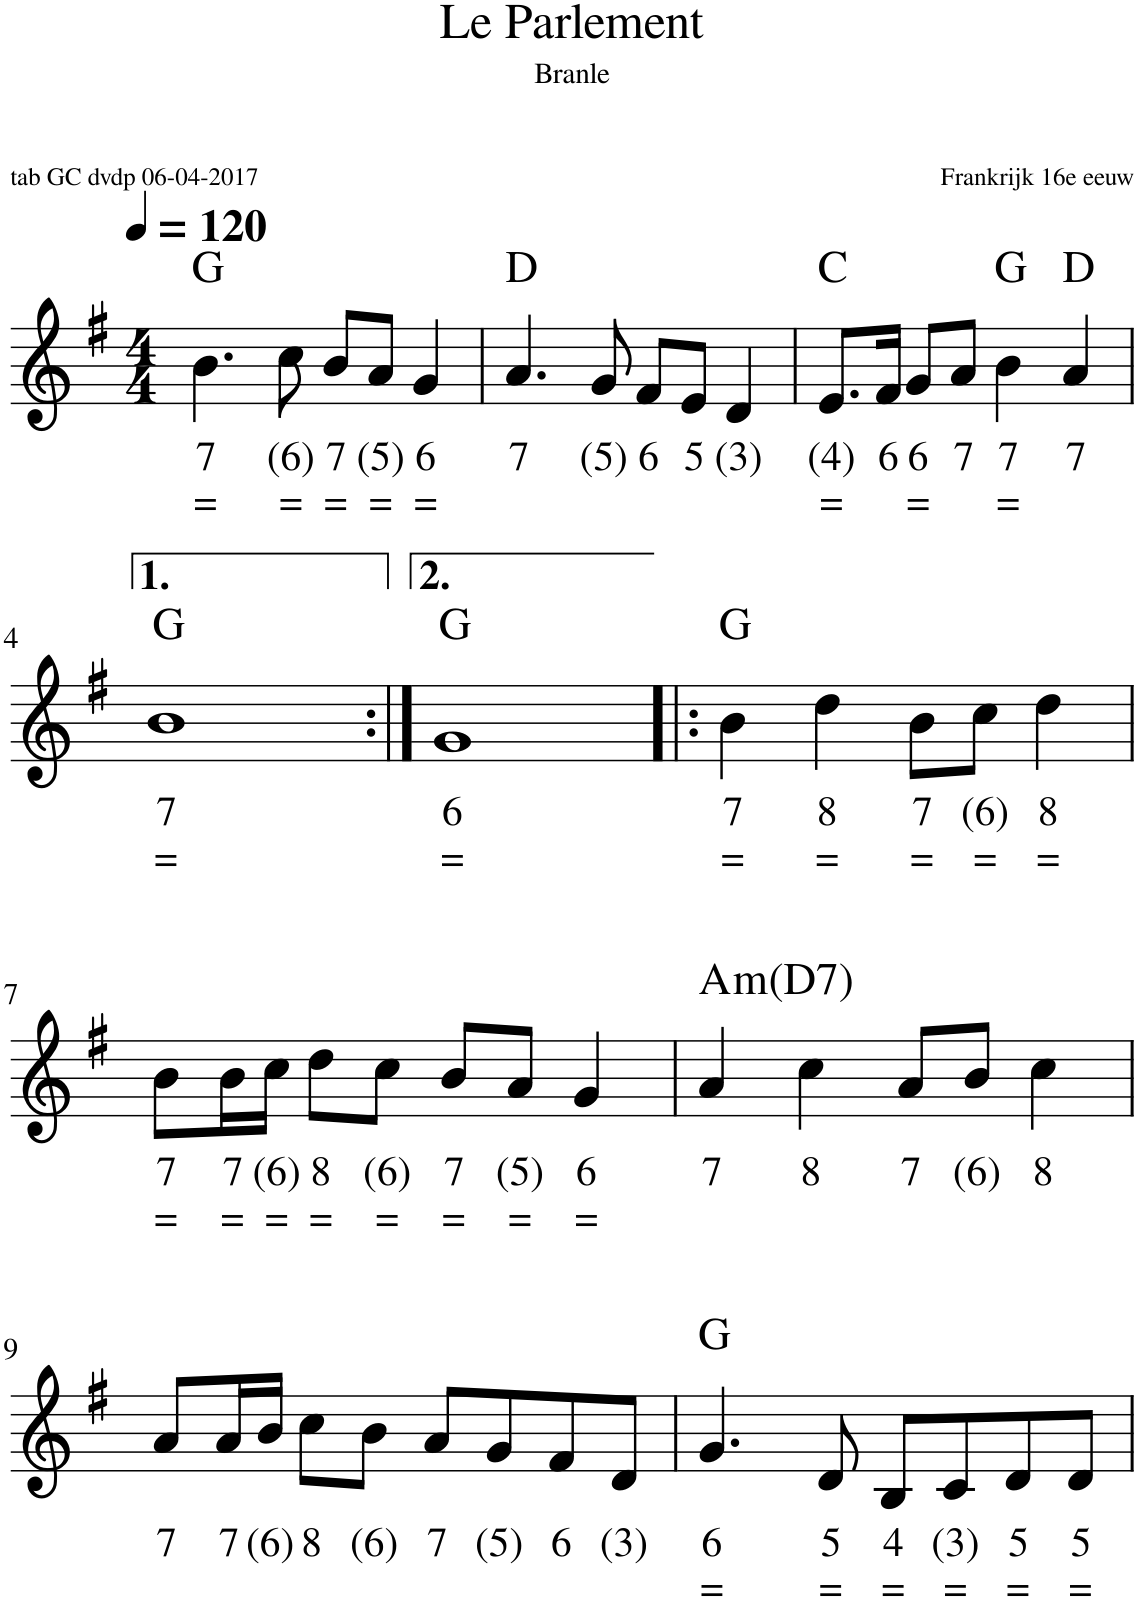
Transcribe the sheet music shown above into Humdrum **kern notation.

**kern	**text	**text	**harte
*part1	*part1	*part1	*part1
*staff1	*staff1	*staff1	*
*I"Stem	*	*	*
*I'Stem	*	*	*
*clefG2	*	*	*
*k[f#]	*	*	*
*M4/4	*	*	*
*MM120	*	*	*
=1	=1	=1	=1
!	!LO:LY:b	!LO:LY:b	!
4.b\	7	=	G:maj
!	!LO:LY:b	!LO:LY:b	!
8cc\	(6)	=	.
!	!LO:LY:b	!LO:LY:b	!
8b/L	7	=	.
!	!LO:LY:b	!LO:LY:b	!
8a/J	(5)	=	.
!	!LO:LY:b	!LO:LY:b	!
4g/	6	=	.
=2	=2	=2	=2
!	!LO:LY:b	!	!
4.a/	7	.	D:maj
!	!LO:LY:b	!	!
8g/	(5)	.	.
!	!LO:LY:b	!	!
8f#/L	6	.	.
!	!LO:LY:b	!	!
8e/J	5	.	.
!	!LO:LY:b	!	!
4d/	(3)	.	.
=3	=3	=3	=3
!	!LO:LY:b	!LO:LY:b	!
8.e/L	(4)	=	C:maj
!	!LO:LY:b	!	!
16f#/Jk	6	.	.
!	!LO:LY:b	!LO:LY:b	!
8g/L	6	=	.
!	!LO:LY:b	!	!
8a/J	7	.	.
!	!LO:LY:b	!LO:LY:b	!
4b\	7	=	G:maj
!	!LO:LY:b	!	!
4a/	7	.	D:maj
!!LO:LB:g=z
=4	=4	=4	=4
!	!LO:LY:b	!LO:LY:b	!
1b	7	=	G:maj
=5:|!	=5:|!	=5:|!	=5:|!
!	!LO:LY:b	!LO:LY:b	!
1g	6	=	G:maj
=6!|:	=6!|:	=6!|:	=6!|:
!	!LO:LY:b	!LO:LY:b	!
4b\	7	=	G:maj
!	!LO:LY:b	!LO:LY:b	!
4dd\	8	=	.
!	!LO:LY:b	!LO:LY:b	!
8b\L	7	=	.
!	!LO:LY:b	!LO:LY:b	!
8cc\J	(6)	=	.
!	!LO:LY:b	!LO:LY:b	!
4dd\	8	=	.
!!LO:LB:g=z
=7	=7	=7	=7
!	!LO:LY:b	!LO:LY:b	!
8b\L	7	=	.
!	!LO:LY:b	!LO:LY:b	!
16b\L	7	=	.
!	!LO:LY:b	!LO:LY:b	!
16cc\JJ	(6)	=	.
!	!LO:LY:b	!LO:LY:b	!
8dd\L	8	=	.
!	!LO:LY:b	!LO:LY:b	!
8cc\J	(6)	=	.
!	!LO:LY:b	!LO:LY:b	!
8b/L	7	=	.
!	!LO:LY:b	!LO:LY:b	!
8a/J	(5)	=	.
!	!LO:LY:b	!LO:LY:b	!
4g/	6	=	.
=8	=8	=8	=8
!	!LO:LY:b	!	!LO:H:kt=m
4a/	7	.	A:min
!	!LO:LY:b	!	!
4cc\	8	.	.
!	!LO:LY:b	!	!
8a/L	7	.	.
!	!LO:LY:b	!	!
8b/J	(6)	.	.
!	!LO:LY:b	!	!
4cc\	8	.	.
!!LO:LB:g=z
=9	=9	=9	=9
!	!LO:LY:b	!	!
8a/L	7	.	.
!	!LO:LY:b	!	!
16a/L	7	.	.
!	!LO:LY:b	!	!
16b/JJ	(6)	.	.
!	!LO:LY:b	!	!
8cc\L	8	.	.
!	!LO:LY:b	!	!
8b\J	(6)	.	.
!	!LO:LY:b	!	!
8a/L	7	.	.
!	!LO:LY:b	!	!
8g/	(5)	.	.
!	!LO:LY:b	!	!
8f#/	6	.	.
!	!LO:LY:b	!	!
8d/J	(3)	.	.
=10	=10	=10	=10
!	!LO:LY:b	!LO:LY:b	!
4.g/	6	=	G:maj
!	!LO:LY:b	!LO:LY:b	!
8d/	5	=	.
!	!LO:LY:b	!LO:LY:b	!
8B/L	4	=	.
!	!LO:LY:b	!LO:LY:b	!
8c/	(3)	=	.
!	!LO:LY:b	!LO:LY:b	!
8d/	5	=	.
!	!LO:LY:b	!LO:LY:b	!
8d/J	5	=	.
=	=	=	=
*-	*-	*-	*-
